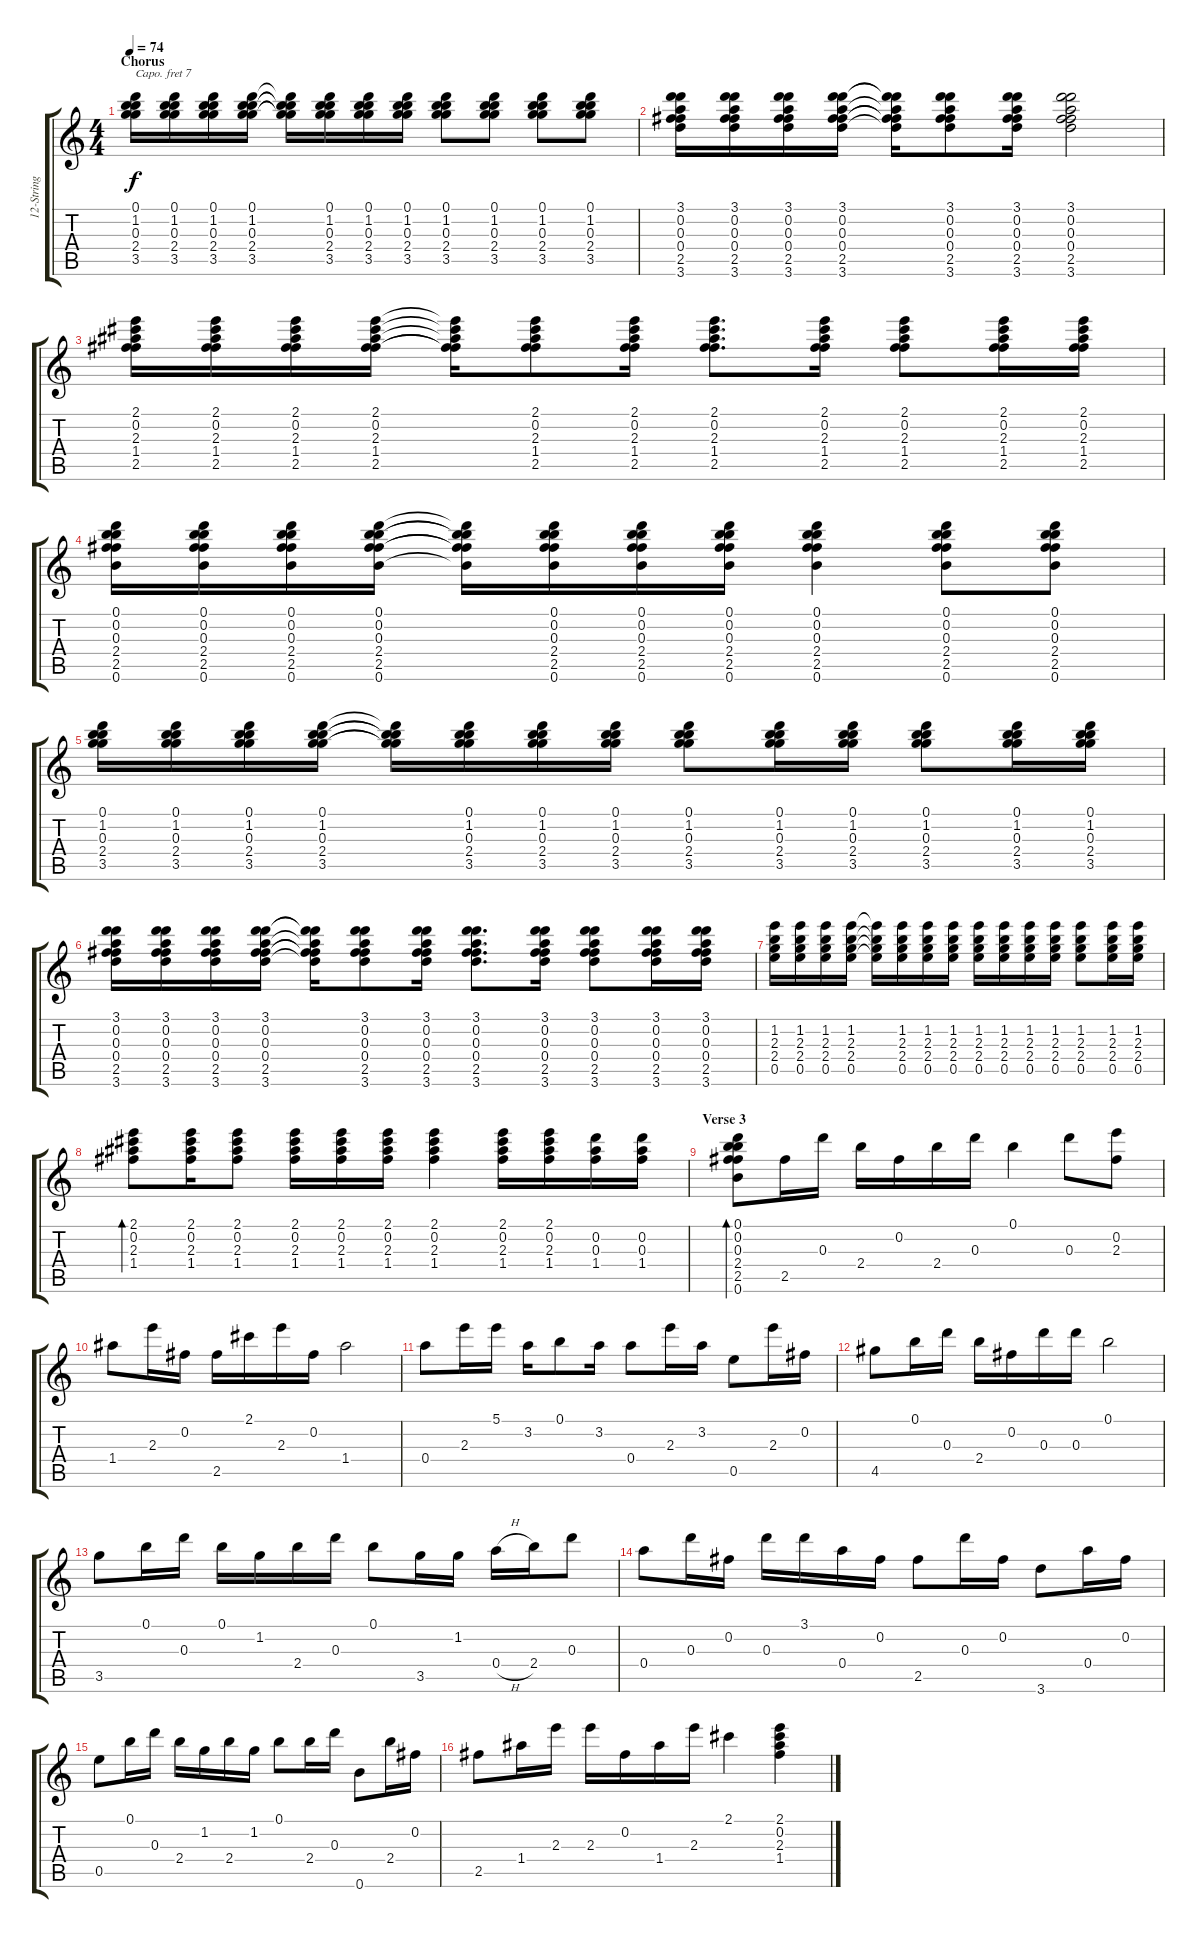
\track ("12-String FX" "12-String ") {instrument electricguitarclean}
\staff {score tabs}
\capo 7
\tuning (E4 B3 G4 D4 A3 E3) {hide}
\ts (4 4)
\section ("" "Chorus")
\tempo 74
\clef g2
\ks c
(0.1 1.2 0.3 2.4 3.5).16{dy f} (0.1 1.2 0.3 2.4 3.5).16 (0.1 1.2 0.3 2.4 3.5).16 (0.1 1.2 0.3 2.4 3.5).16 (0.1{t} 1.2{t} 0.3{t} 2.4{t} 3.5{t}).16 (0.1 1.2 0.3 2.4 3.5).16 (0.1 1.2 0.3 2.4 3.5).16 (0.1 1.2 0.3 2.4 3.5).16 (0.1 1.2 0.3 2.4 3.5).8 (0.1 1.2 0.3 2.4 3.5).8 (0.1 1.2 0.3 2.4 3.5).8 (0.1 1.2 0.3 2.4 3.5).8 |
(3.1 0.2 0.3 0.4 2.5 3.6).16 (3.1 0.2 0.3 0.4 2.5 3.6).16 (3.1 0.2 0.3 0.4 2.5 3.6).16 (3.1 0.2 0.3 0.4 2.5 3.6).16 (3.1{t} 0.2{t} 0.3{t} 0.4{t} 2.5{t} 3.6{t}).16 (3.1 0.2 0.3 0.4 2.5 3.6).8 (3.1 0.2 0.3 0.4 2.5 3.6).16 (3.1 0.2 0.3 0.4 2.5 3.6).2 |
(2.1 0.2 2.3 1.4 2.5).16 (2.1 0.2 2.3 1.4 2.5).16 (2.1 0.2 2.3 1.4 2.5).16 (2.1 0.2 2.3 1.4 2.5).16 (2.1{t} 0.2{t} 2.3{t} 1.4{t} 2.5{t}).16 (2.1 0.2 2.3 1.4 2.5).8 (2.1 0.2 2.3 1.4 2.5).16 (2.1 0.2 2.3 1.4 2.5).8{d} (2.1 0.2 2.3 1.4 2.5).16 (2.1 0.2 2.3 1.4 2.5).8 (2.1 0.2 2.3 1.4 2.5).16 (2.1 0.2 2.3 1.4 2.5).16 |
(0.1 0.2 0.3 2.4 2.5 0.6).16 (0.1 0.2 0.3 2.4 2.5 0.6).16 (0.1 0.2 0.3 2.4 2.5 0.6).16 (0.1 0.2 0.3 2.4 2.5 0.6).16 (0.1{t} 0.2{t} 0.3{t} 2.4{t} 2.5{t} 0.6{t}).16 (0.1 0.2 0.3 2.4 2.5 0.6).16 (0.1 0.2 0.3 2.4 2.5 0.6).16 (0.1 0.2 0.3 2.4 2.5 0.6).16 (0.1 0.2 0.3 2.4 2.5 0.6).4 (0.1 0.2 0.3 2.4 2.5 0.6).8 (0.1 0.2 0.3 2.4 2.5 0.6).8 |
(0.1 1.2 0.3 2.4 3.5).16 (0.1 1.2 0.3 2.4 3.5).16 (0.1 1.2 0.3 2.4 3.5).16 (0.1 1.2 0.3 2.4 3.5).16 (0.1{t} 1.2{t} 0.3{t} 2.4{t} 3.5{t}).16 (0.1 1.2 0.3 2.4 3.5).16 (0.1 1.2 0.3 2.4 3.5).16 (0.1 1.2 0.3 2.4 3.5).16 (0.1 1.2 0.3 2.4 3.5).8 (0.1 1.2 0.3 2.4 3.5).16 (0.1 1.2 0.3 2.4 3.5).16 (0.1 1.2 0.3 2.4 3.5).8 (0.1 1.2 0.3 2.4 3.5).16 (0.1 1.2 0.3 2.4 3.5).16 |
(3.1 0.2 0.3 0.4 2.5 3.6).16 (3.1 0.2 0.3 0.4 2.5 3.6).16 (3.1 0.2 0.3 0.4 2.5 3.6).16 (3.1 0.2 0.3 0.4 2.5 3.6).16 (3.1{t} 0.2{t} 0.3{t} 0.4{t} 2.5{t} 3.6{t}).16 (3.1 0.2 0.3 0.4 2.5 3.6).8 (3.1 0.2 0.3 0.4 2.5 3.6).16 (3.1 0.2 0.3 0.4 2.5 3.6).8{d} (3.1 0.2 0.3 0.4 2.5 3.6).16 (3.1 0.2 0.3 0.4 2.5 3.6).8 (3.1 0.2 0.3 0.4 2.5 3.6).16 (3.1 0.2 0.3 0.4 2.5 3.6).16 |
(1.2 2.3 2.4 0.5).16 (1.2 2.3 2.4 0.5).16 (1.2 2.3 2.4 0.5).16 (1.2 2.3 2.4 0.5).16 (1.2{t} 2.3{t} 2.4{t} 0.5{t}).16 (1.2 2.3 2.4 0.5).16 (1.2 2.3 2.4 0.5).16 (1.2 2.3 2.4 0.5).16 (1.2 2.3 2.4 0.5).16 (1.2 2.3 2.4 0.5).16 (1.2 2.3 2.4 0.5).16 (1.2 2.3 2.4 0.5).16 (1.2 2.3 2.4 0.5).8 (1.2 2.3 2.4 0.5).16 (1.2 2.3 2.4 0.5).16 |
(2.1 0.2 2.3 1.4).8{bd 60} (2.1 0.2 2.3 1.4).16 (2.1 0.2 2.3 1.4).8 (2.1 0.2 2.3 1.4).16 (2.1 0.2 2.3 1.4).16 (2.1 0.2 2.3 1.4).16 (2.1 0.2 2.3 1.4).4 (2.1 0.2 2.3 1.4).16 (2.1 0.2 2.3 1.4).16 (0.2 0.3 1.4).16 (0.2 0.3 1.4).16 |
\section ("" "Verse 3")
(0.1 0.2 0.3 2.4 2.5 0.6).8{bd 60} 2.5.16 0.3.16 2.4.16 0.2.16 2.4.16 0.3.16 0.1.4 0.3.8 (0.2 2.3).8 |
1.4.8 2.3.16 0.2.16 2.5.16 2.1.16 2.3.16 0.2.16 1.4.2 |
0.4.8 2.3.16 5.1.16 3.2.16 0.1.8 3.2.16 0.4.8 2.3.16 3.2.16 0.5.8 2.3.16 0.2.16 |
4.5.8 0.1.16 0.3.16 2.4.16 0.2.16 0.3.16 0.3.16 0.1.2 |
3.5.8 0.1.16 0.3.16 0.1.16 1.2.16 2.4.16 0.3.16 0.1.8 3.5.16 1.2.16 0.4{h}.16 2.4.16 0.3.8 |
0.4.8 0.3.16 0.2.16 0.3.16 3.1.16 0.4.16 0.2.16 2.5.8 0.3.16 0.2.16 3.6.8 0.4.16 0.2.16 |
0.5.8 0.1.16 0.3.16 2.4.16 1.2.16 2.4.16 1.2.16 0.1.8 2.4.16 0.3.16 0.6.8 2.4.16 0.2.16 |
2.5.8 1.4.16 2.3.16 2.3.16 0.2.16 1.4.16 2.3.16 2.1.4 (2.1 0.2 2.3 1.4).4
